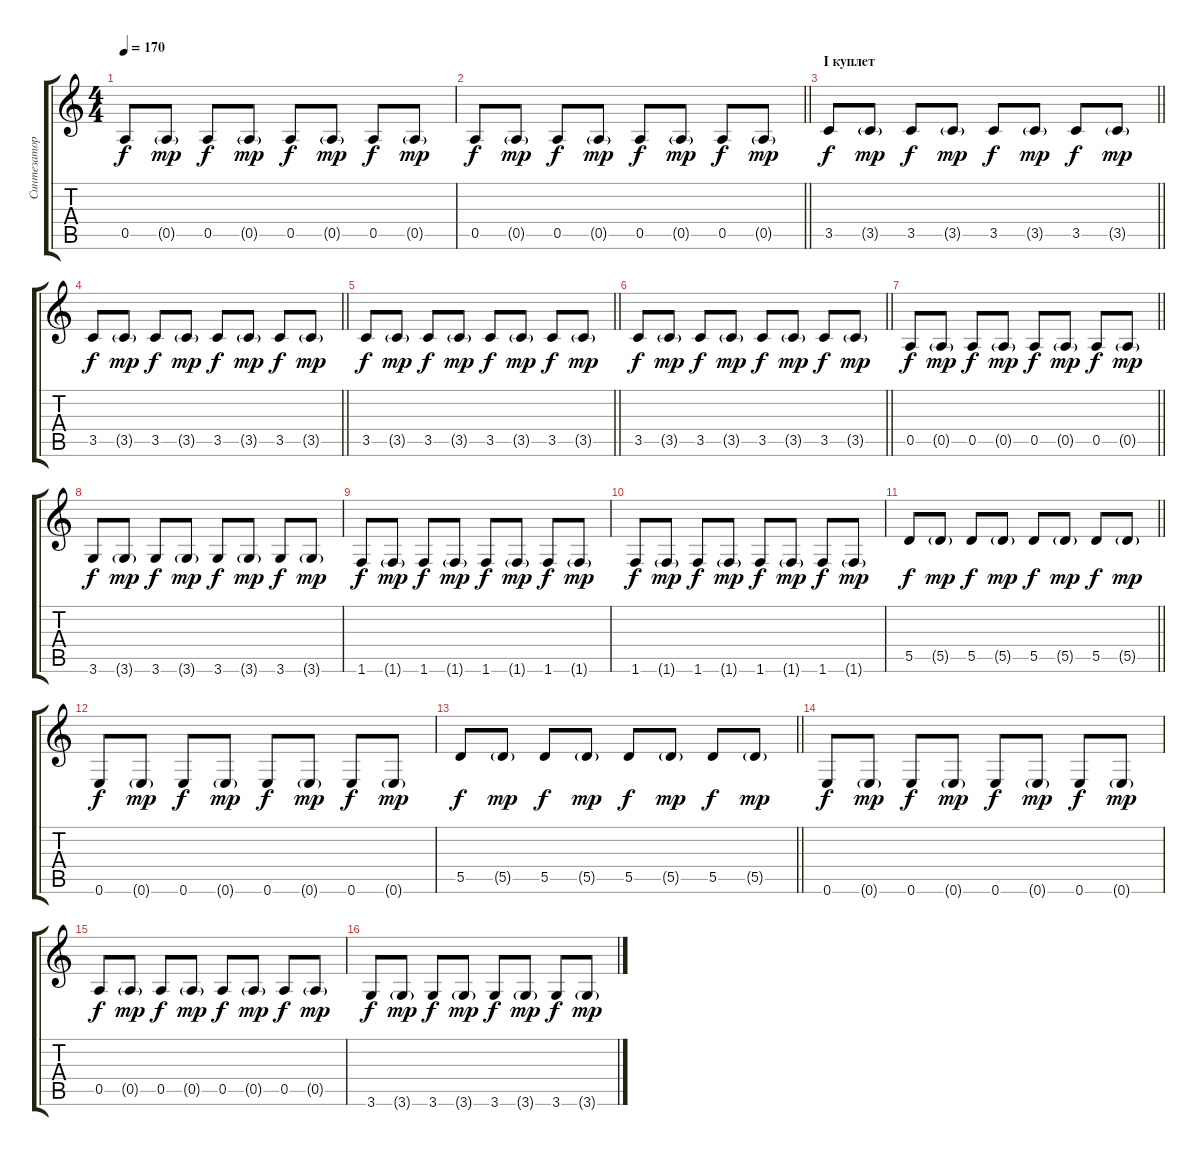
\track ("Синтезатор" "Синтезатор") {instrument synthbass1}
\staff {score tabs}
\tuning (E4 B3 G3 D3 A2 E2) {hide}
\ts (4 4)
\tempo 170
\clef g2
\ks c
0.5.8{dy f} 0.5{g}.8{dy mp} 0.5.8{dy f} 0.5{g}.8{dy mp} 0.5.8{dy f} 0.5{g}.8{dy mp} 0.5.8{dy f} 0.5{g}.8{dy mp} |
\barLineRight lightlight
0.5.8{dy f} 0.5{g}.8{dy mp} 0.5.8{dy f} 0.5{g}.8{dy mp} 0.5.8{dy f} 0.5{g}.8{dy mp} 0.5.8{dy f} 0.5{g}.8{dy mp} |
\section ("" "I куплет")
\barLineRight lightlight
3.5.8{dy f volume 8} 3.5{g}.8{dy mp} 3.5.8{dy f} 3.5{g}.8{dy mp} 3.5.8{dy f} 3.5{g}.8{dy mp} 3.5.8{dy f} 3.5{g}.8{dy mp} |
\barLineRight lightlight
3.5.8{dy f} 3.5{g}.8{dy mp} 3.5.8{dy f} 3.5{g}.8{dy mp} 3.5.8{dy f} 3.5{g}.8{dy mp} 3.5.8{dy f} 3.5{g}.8{dy mp} |
\barLineRight lightlight
3.5.8{dy f} 3.5{g}.8{dy mp} 3.5.8{dy f} 3.5{g}.8{dy mp} 3.5.8{dy f} 3.5{g}.8{dy mp} 3.5.8{dy f} 3.5{g}.8{dy mp} |
\barLineRight lightlight
3.5.8{dy f} 3.5{g}.8{dy mp} 3.5.8{dy f} 3.5{g}.8{dy mp} 3.5.8{dy f} 3.5{g}.8{dy mp} 3.5.8{dy f} 3.5{g}.8{dy mp} |
\barLineRight lightlight
0.5.8{dy f} 0.5{g}.8{dy mp} 0.5.8{dy f} 0.5{g}.8{dy mp} 0.5.8{dy f} 0.5{g}.8{dy mp} 0.5.8{dy f} 0.5{g}.8{dy mp} |
3.6.8{dy f} 3.6{g}.8{dy mp} 3.6.8{dy f} 3.6{g}.8{dy mp} 3.6.8{dy f} 3.6{g}.8{dy mp} 3.6.8{dy f} 3.6{g}.8{dy mp} |
1.6.8{dy f} 1.6{g}.8{dy mp} 1.6.8{dy f} 1.6{g}.8{dy mp} 1.6.8{dy f} 1.6{g}.8{dy mp} 1.6.8{dy f} 1.6{g}.8{dy mp} |
1.6.8{dy f} 1.6{g}.8{dy mp} 1.6.8{dy f} 1.6{g}.8{dy mp} 1.6.8{dy f} 1.6{g}.8{dy mp} 1.6.8{dy f} 1.6{g}.8{dy mp} |
\barLineRight lightlight
5.5.8{dy f} 5.5{g}.8{dy mp} 5.5.8{dy f} 5.5{g}.8{dy mp} 5.5.8{dy f} 5.5{g}.8{dy mp} 5.5.8{dy f} 5.5{g}.8{dy mp} |
0.6.8{dy f} 0.6{g}.8{dy mp} 0.6.8{dy f} 0.6{g}.8{dy mp} 0.6.8{dy f} 0.6{g}.8{dy mp} 0.6.8{dy f} 0.6{g}.8{dy mp} |
\barLineRight lightlight
5.5.8{dy f} 5.5{g}.8{dy mp} 5.5.8{dy f} 5.5{g}.8{dy mp} 5.5.8{dy f} 5.5{g}.8{dy mp} 5.5.8{dy f} 5.5{g}.8{dy mp} |
0.6.8{dy f} 0.6{g}.8{dy mp} 0.6.8{dy f} 0.6{g}.8{dy mp} 0.6.8{dy f} 0.6{g}.8{dy mp} 0.6.8{dy f} 0.6{g}.8{dy mp} |
0.5.8{dy f} 0.5{g}.8{dy mp} 0.5.8{dy f} 0.5{g}.8{dy mp} 0.5.8{dy f} 0.5{g}.8{dy mp} 0.5.8{dy f} 0.5{g}.8{dy mp} |
3.6.8{dy f} 3.6{g}.8{dy mp} 3.6.8{dy f} 3.6{g}.8{dy mp} 3.6.8{dy f} 3.6{g}.8{dy mp} 3.6.8{dy f} 3.6{g}.8{dy mp}
